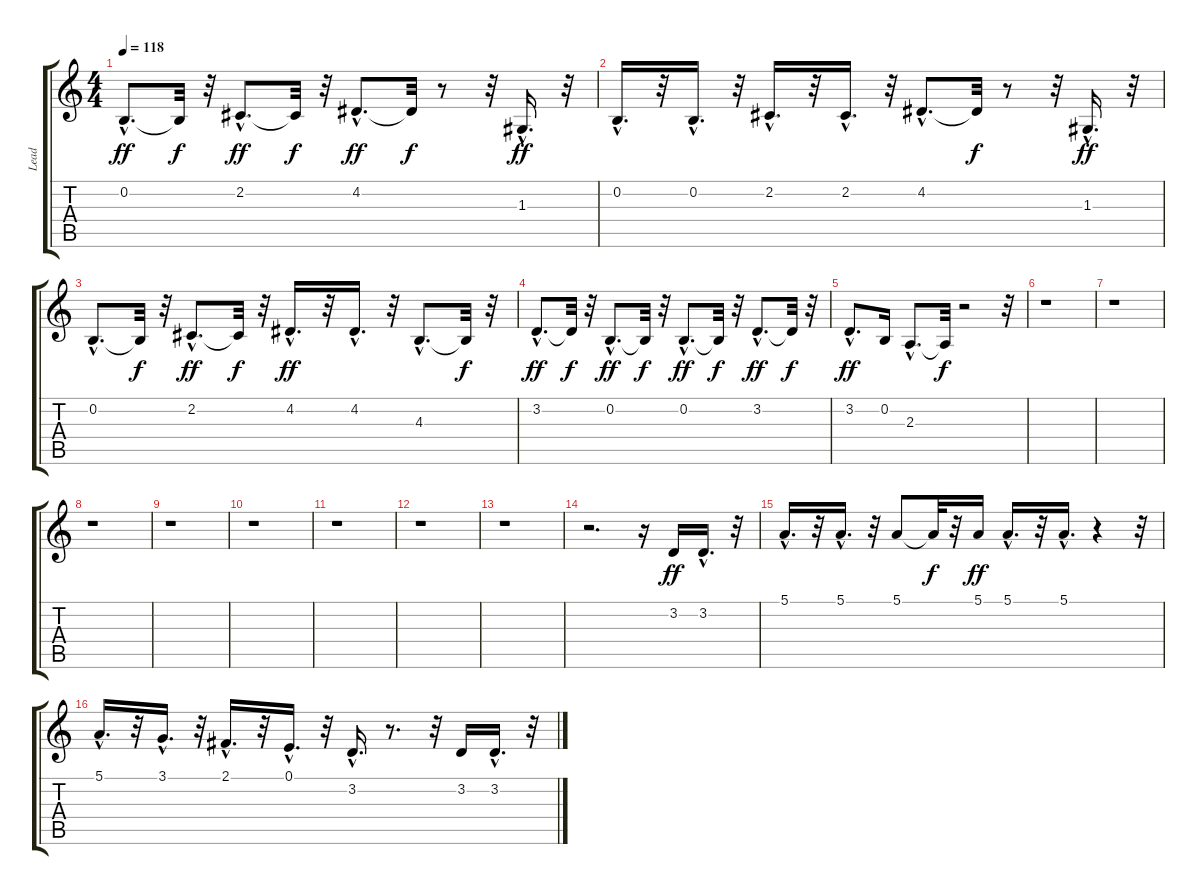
\track ("Lead                " "Lead      ") {instrument acousticgrandpiano}
\staff {score tabs}
\tuning (E4 B3 G3 D3 A2 E2) {hide}
\ts (4 4)
\tempo 118
\clef g2
\ks c
0.2{hac}.8{d dy ff} 0.2{t}.32{dy f} r.32 2.2{hac}.8{d dy ff} 2.2{t}.32{dy f} r.32 4.2{hac}.8{d dy ff} 4.2{t}.32{dy f} r.8 r.32 1.3{hac}.16{d dy ff} r.32 |
0.2{hac}.16{d} r.32 0.2{hac}.16{d} r.32 2.2{hac}.16{d} r.32 2.2{hac}.16{d} r.32 4.2{hac}.8{d} 4.2{t}.32{dy f} r.8 r.32 1.3{hac}.16{d dy ff} r.32 |
0.2{hac}.8{d} 0.2{t}.32{dy f} r.32 2.2{hac}.8{d dy ff} 2.2{t}.32{dy f} r.32 4.2{hac}.16{d dy ff} r.32 4.2{hac}.16{d} r.32 4.3{hac}.8{d} 4.3{t}.32{dy f} r.32 |
3.2{hac}.8{d dy ff} 3.2{t}.32{dy f} r.32 0.2{hac}.8{d dy ff} 0.2{t}.32{dy f} r.32 0.2{hac}.8{d dy ff} 0.2{t}.32{dy f} r.32 3.2{hac}.8{d dy ff} 3.2{t}.32{dy f} r.32 |
3.2{hac}.8{d dy ff} 0.2.16 2.3{hac}.8{d} 2.3{t}.32{dy f} r.2 r.32 |
r.1 |
r.1 |
r.1 |
r.1 |
r.1 |
r.1 |
r.1 |
r.1 |
r.2{d} r.16 3.2.16{dy ff} 3.2{hac}.16{d} r.32 |
5.1{hac}.16{d} r.32 5.1{hac}.16{d} r.32 5.1.8 5.1{t}.32{dy f} r.32 5.1.16{dy ff} 5.1{hac}.16{d} r.32 5.1{hac}.16{d} r.4 r.32 |
5.1{hac}.16{d} r.32 3.1{hac}.16{d} r.32 2.1{hac}.16{d} r.32 0.1{hac}.16{d} r.32 3.2{hac}.16{d} r.8{d} r.32 3.2.16 3.2{hac}.16{d} r.32
